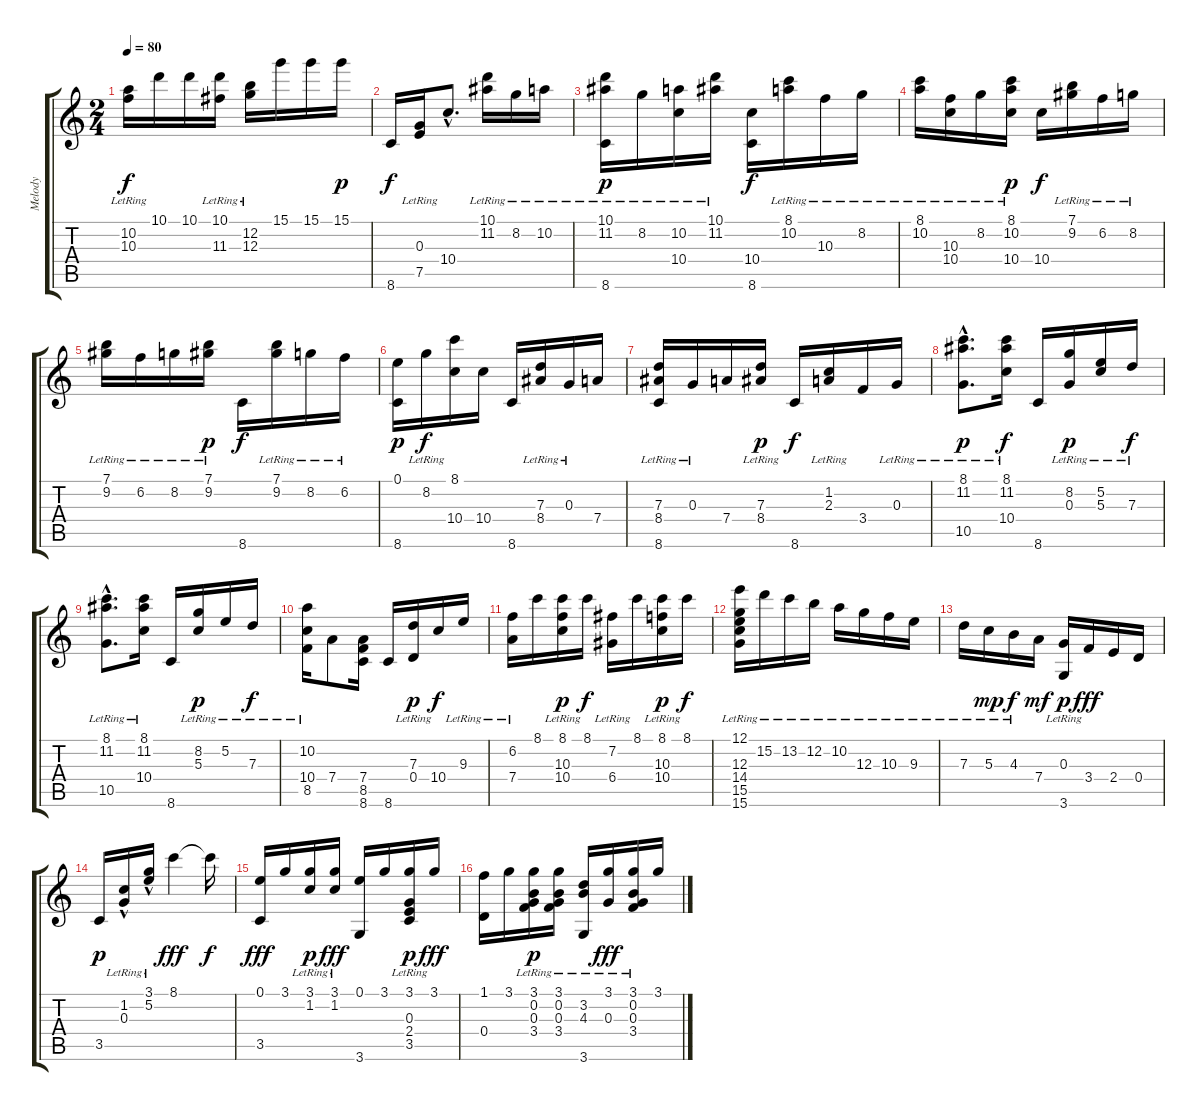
\track ("Melody" "Melody") {instrument acousticguitarnylon}
\staff {score tabs}
\tuning (E4 B3 G3 D3 A2 E2) {hide}
\ts (2 4)
\tempo 80
\clef g2
\ks c
(10.2{lr} 10.3{lr}).16{dy f} 10.1.16 10.1.16 (10.1 11.3{lr}).16 (12.2{lr} 12.3{lr}).16 15.1.16 15.1.16 15.1.16{dy p} |
8.6.16{dy f} (0.3{lr} 7.5).16 10.4{hac}.8{d} (10.1 11.2{lr}).16 8.2{lr}.16 10.2{lr}.16 |
(10.1 11.2{lr} 8.6).16{dy p} 8.2{lr}.16 (10.2{lr} 10.4).16 (10.1 11.2{lr}).16 (10.4 8.6).16{dy f} (8.1 10.2{lr}).16 10.3{lr}.16 8.2{lr}.16 |
(8.1 10.2{lr}).16 (10.3{lr} 10.4).16 8.2{lr}.16 (8.1 10.2{lr} 10.4).16{dy p} 10.4.16{dy f} (7.1 9.2{lr}).16 6.2{lr}.16 8.2{lr}.16 |
(7.1 9.2{lr}).16 6.2{lr}.16 8.2{lr}.16 (7.1 9.2{lr}).16{dy p} 8.6.16{dy f} (7.1 9.2{lr}).16 8.2{lr}.16 6.2{lr}.16 |
(0.1 8.6).16{dy p} 8.2{lr}.16{dy f} (8.1 10.4).16 10.4.16 8.6.16 (7.3{lr} 8.4).16 0.3{lr}.16 7.4.16 |
(7.3{lr} 8.4 8.6).16 0.3{lr}.16 7.4.16 (7.3{lr} 8.4).16{dy p} 8.6.16{dy f} (1.2{lr} 2.3{lr}).16 3.4.16 0.3{lr}.16 |
(8.1{hac} 11.2{hac lr} 10.5{hac}).8{d dy p} (8.1 11.2{lr} 10.4).16{dy f} 8.6.16 (8.2{lr} 0.3{lr}).16{dy p} (5.2{lr} 5.3{lr}).16 7.3{lr}.16{dy f} |
(8.1{hac} 11.2{hac lr} 10.5{hac}).8{d} (8.1 11.2{lr} 10.4).16 8.6.16 (8.2{lr} 5.3{lr}).16{dy p} 5.2{lr}.16 7.3{lr}.16{dy f} |
(10.2{lr} 10.4 8.5).16 7.4.8 (7.4 8.5 8.6).16 8.6.16 (7.3{lr} 0.4).16{dy p} 10.4.16{dy f} 9.3{lr}.16 |
(6.2{lr} 7.4).16 8.1.16 (8.1 10.3{lr} 10.4).16{dy p} 8.1.16{dy f} (7.2{lr} 6.4).16 8.1.16 (8.1 10.3{lr} 10.4).16{dy p} 8.1.16{dy f} |
(12.1 12.3{lr} 14.4 15.5 15.6).16 15.2{lr}.16 13.2{lr}.16 12.2{lr}.16 10.2{lr}.16 12.3{lr}.16 10.3{lr}.16 9.3{lr}.16 |
7.3{lr}.16 5.3{lr}.16{dy mp} 4.3{lr}.16{dy f} 7.4.16{dy mf} (0.3{lr} 3.6).16{dy p} 3.4.16{dy fff} 2.4.16 0.4.16 |
3.5.16{dy p} (1.2{hac lr} 0.3{lr}).16 (3.1{hac} 5.2{hac lr}).16 8.1.4{dy fff} 8.1{t}.16{dy f} |
(0.1 3.5).16{dy fff} 3.1.16 (3.1 1.2{lr}).16{dy p} (3.1 1.2{lr}).16{dy fff} (0.1 3.6).16 3.1.16 (3.1 0.3{lr} 2.4 3.5).16{dy p} 3.1.16{dy fff} |
(1.1 0.4).16 3.1.16 (3.1 0.2{lr} 0.3{lr} 3.4).16{dy p} (3.1 0.2{lr} 0.3{lr} 3.4).16 (3.2{lr} 4.3{lr} 3.6).16 (3.1 0.3{lr}).16{dy fff} (3.1 0.2{lr} 0.3{lr} 3.4).16 3.1.16
